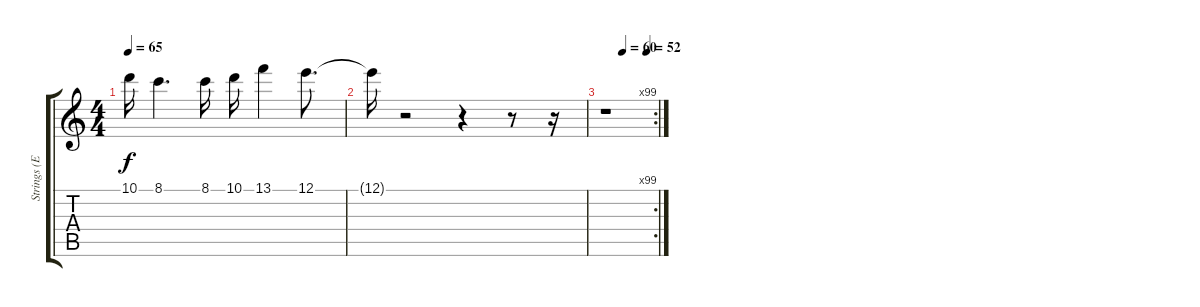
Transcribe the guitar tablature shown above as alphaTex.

\track ("Strings (Echo)" "Strings (E") {instrument stringensemble1}
\staff {score tabs}
\tuning (E5 B4 G4 D4 A3 E3) {hide}
\ts (4 4)
\tempo 65
\clef g2
\ks c
10.1.16{dy f} 8.1.4{d} 8.1.16 10.1.16 13.1.4 12.1.8{d} |
12.1{t}.16 r.2 r.4 r.8 r.16 |
\rc 99
\tempo (60 0.375)
\tempo (52 0.875)
r.1
